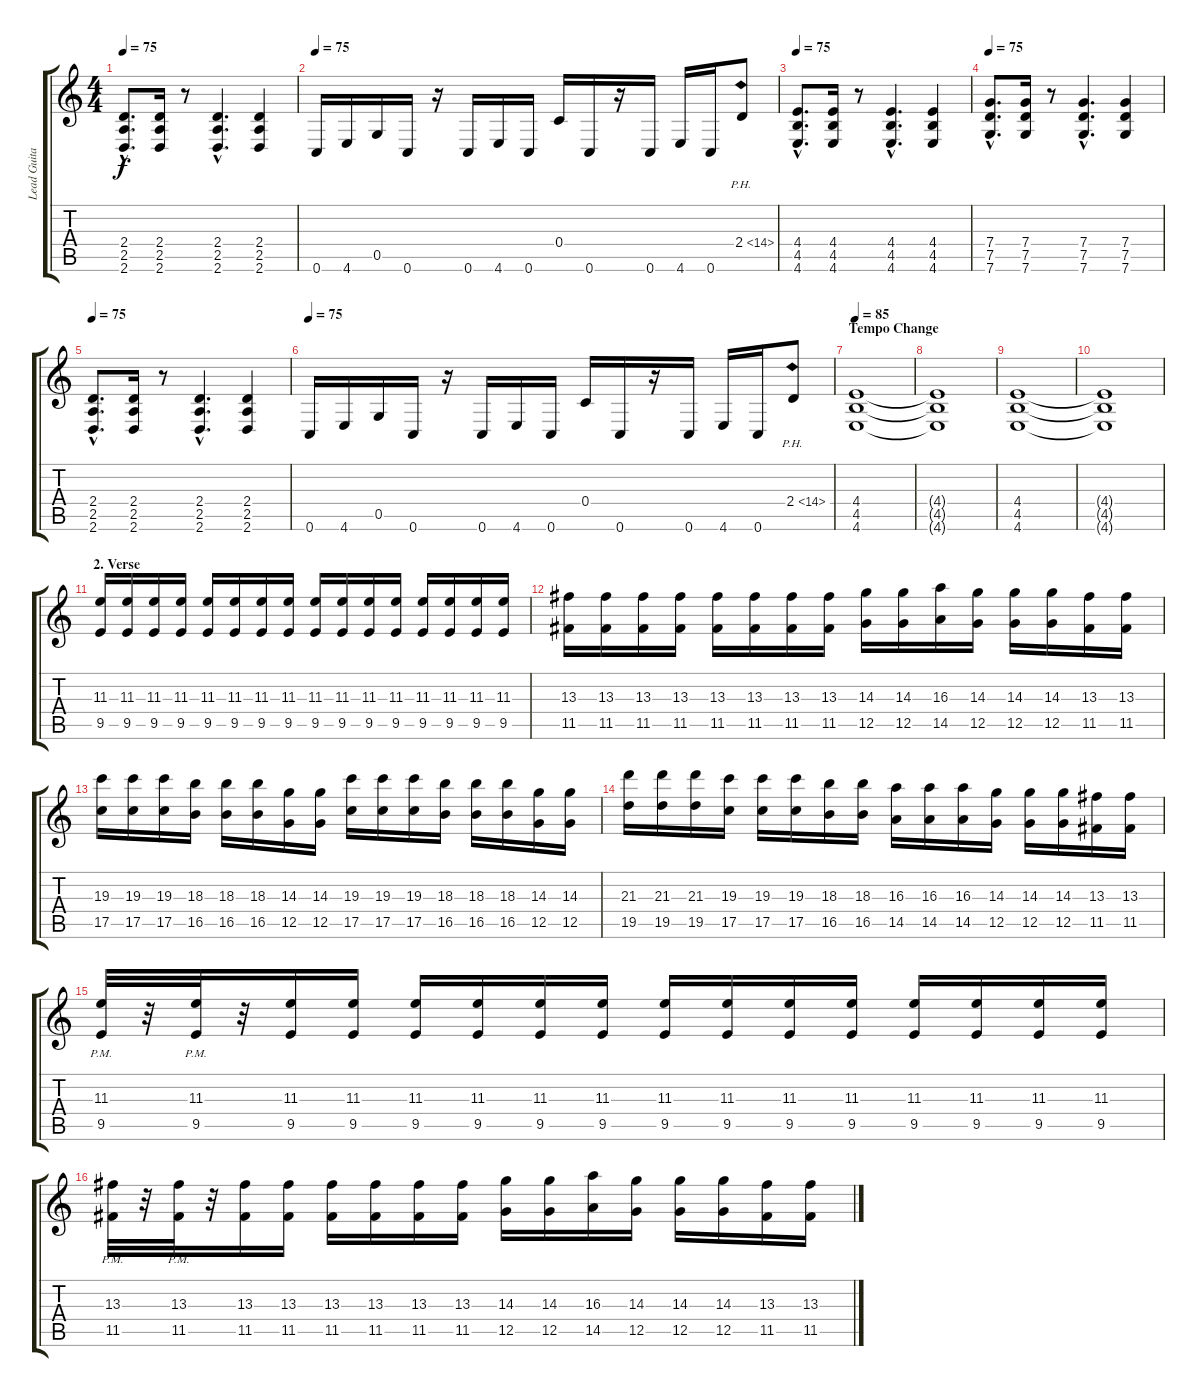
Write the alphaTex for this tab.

\track ("Lead Guitar" "Lead Guita") {instrument distortionguitar}
\staff {score tabs}
\tuning (D4 A3 F3 C3 G2 C2) {hide}
\ts (4 4)
\tempo 75
\clef g2
\ks c
(2.4{hac} 2.5{hac} 2.6{hac}).8{d dy f} (2.4 2.5 2.6).16 r.8 (2.4{hac} 2.5{hac} 2.6{hac}).4{d} (2.4 2.5 2.6).4 |
\tempo 70
\tempo 75
0.6.16 4.6.16 0.5.16 0.6.16 r.16 0.6.16 4.6.16 0.6.16 0.4.16 0.6.16 r.16 0.6.16 4.6.16 0.6.16 2.4{ph 12}.8 |
\tempo 75
(4.4{hac} 4.5{hac} 4.6{hac}).8{d} (4.4 4.5 4.6).16 r.8 (4.4{hac} 4.5{hac} 4.6{hac}).4{d} (4.4 4.5 4.6).4 |
\tempo 75
(7.4{hac} 7.5{hac} 7.6{hac}).8{d} (7.4 7.5 7.6).16 r.8 (7.4{hac} 7.5{hac} 7.6{hac}).4{d} (7.4 7.5 7.6).4 |
\tempo 75
(2.4{hac} 2.5{hac} 2.6{hac}).8{d} (2.4 2.5 2.6).16 r.8 (2.4{hac} 2.5{hac} 2.6{hac}).4{d} (2.4 2.5 2.6).4 |
\tempo 75
0.6.16 4.6.16 0.5.16 0.6.16 r.16 0.6.16 4.6.16 0.6.16 0.4.16 0.6.16 r.16 0.6.16 4.6.16 0.6.16 2.4{ph 12}.8 |
\section ("" "Tempo Change")
\tempo 85
(4.4 4.5 4.6).1 |
(4.4{t} 4.5{t} 4.6{t}).1 |
(4.4 4.5 4.6).1 |
(4.4{t} 4.5{t} 4.6{t}).1 |
\section ("" "2. Verse")
(11.3 9.5).16 (11.3 9.5).16 (11.3 9.5).16 (11.3 9.5).16 (11.3 9.5).16 (11.3 9.5).16 (11.3 9.5).16 (11.3 9.5).16 (11.3 9.5).16 (11.3 9.5).16 (11.3 9.5).16 (11.3 9.5).16 (11.3 9.5).16 (11.3 9.5).16 (11.3 9.5).16 (11.3 9.5).16 |
(13.3 11.5).16 (13.3 11.5).16 (13.3 11.5).16 (13.3 11.5).16 (13.3 11.5).16 (13.3 11.5).16 (13.3 11.5).16 (13.3 11.5).16 (14.3 12.5).16 (14.3 12.5).16 (16.3 14.5).16 (14.3 12.5).16 (14.3 12.5).16 (14.3 12.5).16 (13.3 11.5).16 (13.3 11.5).16 |
(19.3 17.5).16 (19.3 17.5).16 (19.3 17.5).16 (18.3 16.5).16 (18.3 16.5).16 (18.3 16.5).16 (14.3 12.5).16 (14.3 12.5).16 (19.3 17.5).16 (19.3 17.5).16 (19.3 17.5).16 (18.3 16.5).16 (18.3 16.5).16 (18.3 16.5).16 (14.3 12.5).16 (14.3 12.5).16 |
(21.3 19.5).16 (21.3 19.5).16 (21.3 19.5).16 (19.3 17.5).16 (19.3 17.5).16 (19.3 17.5).16 (18.3 16.5).16 (18.3 16.5).16 (16.3 14.5).16 (16.3 14.5).16 (16.3 14.5).16 (14.3 12.5).16 (14.3 12.5).16 (14.3 12.5).16 (13.3 11.5).16 (13.3 11.5).16 |
(11.3{pm} 9.5).32 r.32 (11.3{pm} 9.5).32 r.32 (11.3 9.5).16 (11.3 9.5).16 (11.3 9.5).16 (11.3 9.5).16 (11.3 9.5).16 (11.3 9.5).16 (11.3 9.5).16 (11.3 9.5).16 (11.3 9.5).16 (11.3 9.5).16 (11.3 9.5).16 (11.3 9.5).16 (11.3 9.5).16 (11.3 9.5).16 |
(13.3{pm} 11.5).32 r.32 (13.3{pm} 11.5).32 r.32 (13.3 11.5).16 (13.3 11.5).16 (13.3 11.5).16 (13.3 11.5).16 (13.3 11.5).16 (13.3 11.5).16 (14.3 12.5).16 (14.3 12.5).16 (16.3 14.5).16 (14.3 12.5).16 (14.3 12.5).16 (14.3 12.5).16 (13.3 11.5).16 (13.3 11.5).16
